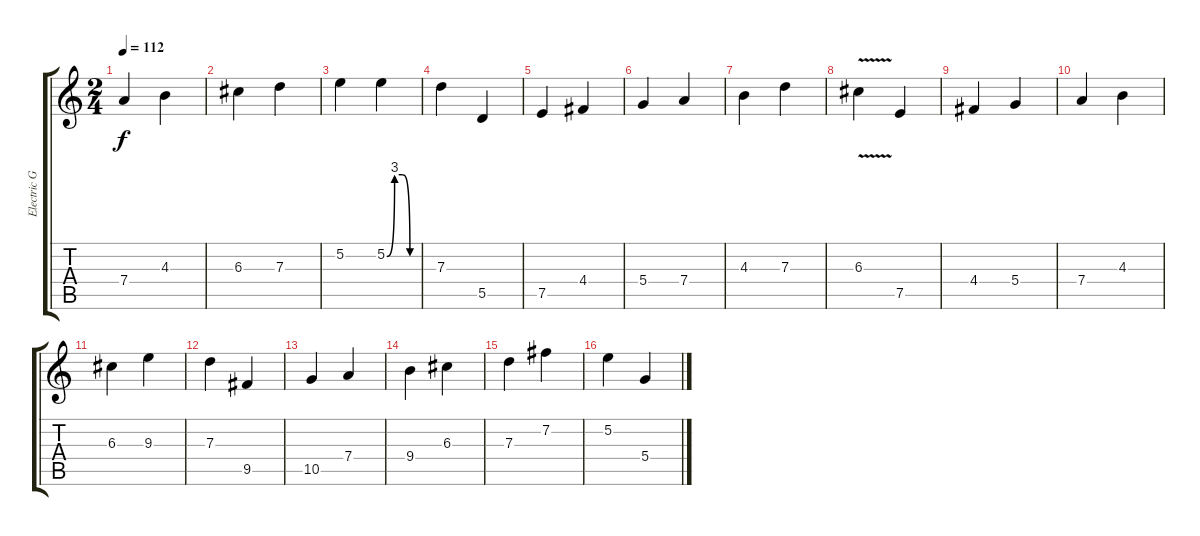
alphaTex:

\track ("Electric Guitar 1" "Electric G") {instrument electricguitarjazz}
\staff {score tabs}
\tuning (E4 B3 G3 D3 A2 E2) {hide}
\ts (2 4)
\tempo 112
\clef g2
\ks c
7.4.4{dy f} 4.3.4 |
6.3.4 7.3.4 |
5.2.4 5.2{be (custom 0 0 15 12 30 12 45 0 60 0)}.4 |
7.3.4 5.5.4 |
7.5.4 4.4.4 |
5.4.4 7.4.4 |
4.3.4 7.3.4 |
6.3{v}.4 7.5.4 |
4.4.4 5.4.4 |
7.4.4 4.3.4 |
6.3.4 9.3.4 |
7.3.4 9.5.4 |
10.5.4 7.4.4 |
9.4.4 6.3.4 |
7.3.4 7.2.4 |
5.2.4 5.4.4
